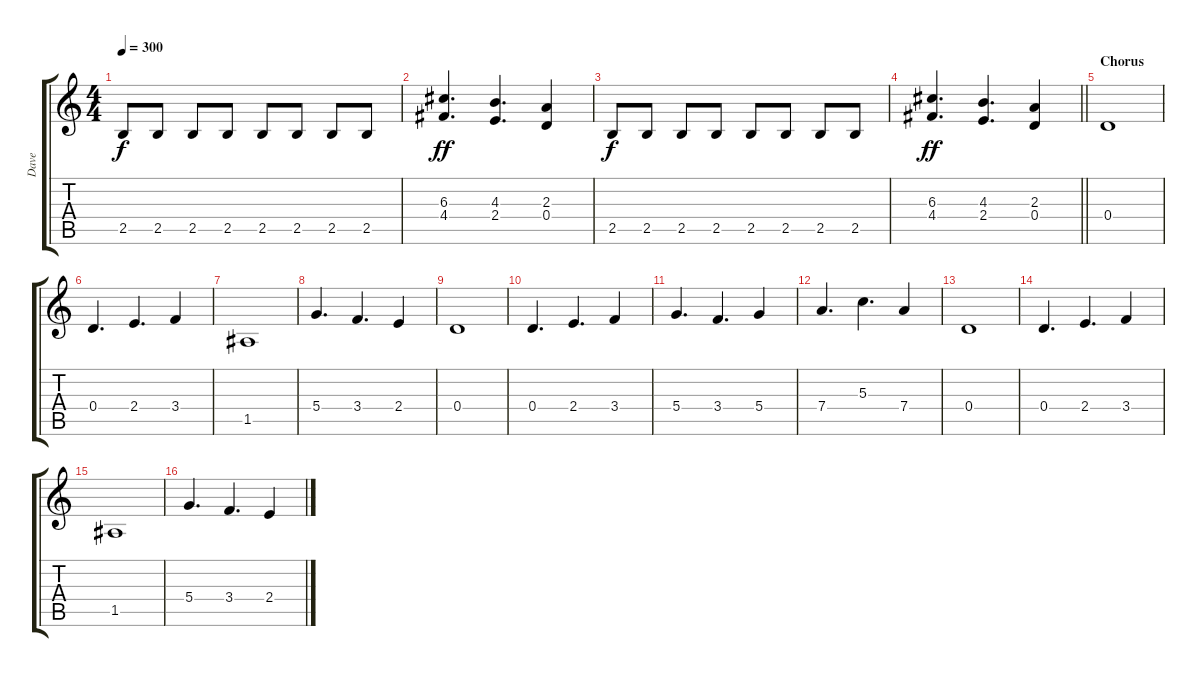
\track ("Dave" "Dave") {instrument overdrivenguitar}
\staff {score tabs}
\tuning (E4 B3 G3 D3 A2 E2) {hide}
\ts (4 4)
\tempo 300
\clef g2
\ks c
2.5.8{dy f} 2.5.8 2.5.8 2.5.8 2.5.8 2.5.8 2.5.8 2.5.8 |
(6.3 4.4).4{d dy ff} (4.3 2.4).4{d} (2.3 0.4).4 |
2.5.8{dy f} 2.5.8 2.5.8 2.5.8 2.5.8 2.5.8 2.5.8 2.5.8 |
\barLineRight lightlight
(6.3 4.4).4{d dy ff} (4.3 2.4).4{d} (2.3 0.4).4 |
\section ("" "Chorus")
0.4.1 |
0.4.4{d} 2.4.4{d} 3.4.4 |
1.5.1 |
5.4.4{d} 3.4.4{d} 2.4.4 |
0.4.1 |
0.4.4{d} 2.4.4{d} 3.4.4 |
5.4.4{d} 3.4.4{d} 5.4.4 |
7.4.4{d} 5.3.4{d} 7.4.4 |
0.4.1 |
0.4.4{d} 2.4.4{d} 3.4.4 |
1.5.1 |
5.4.4{d} 3.4.4{d} 2.4.4
